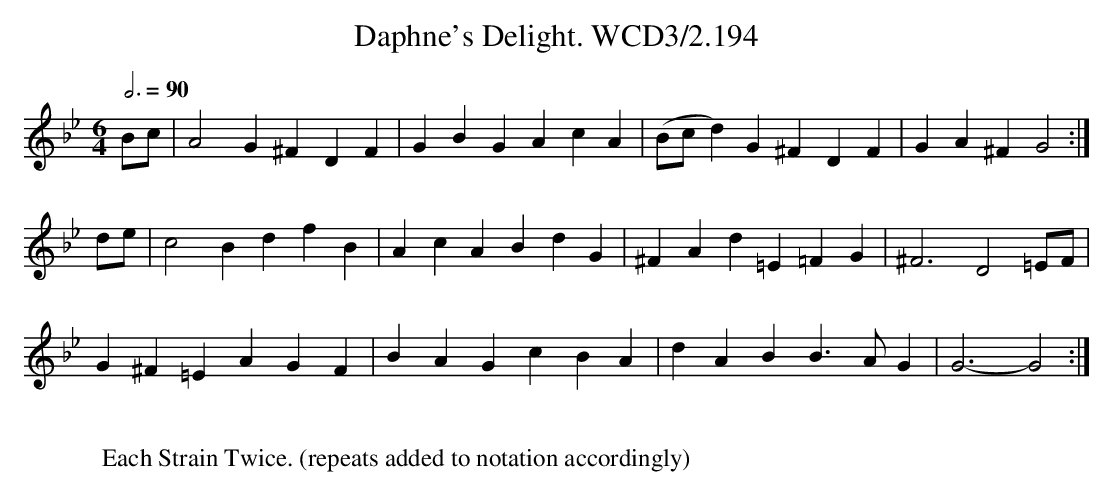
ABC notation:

X:1
T:Daphne's Delight. WCD3/2.194
M:6/4
L:1/4
Q:3/4=90
K:Gm
B/c/|A2G^FDF|GBG AcA|(B/c/d)G ^FDF|GA^F G2:|
d/e/|c2B dfB|AcA BdG|^FAd =E=FG|^F3 D2=E/F/|
G^F=E AGF|BAG cBA|dAB B3/A/G| G3-G2:|
W:
W:Each Strain Twice. (repeats added to notation accordingly)
